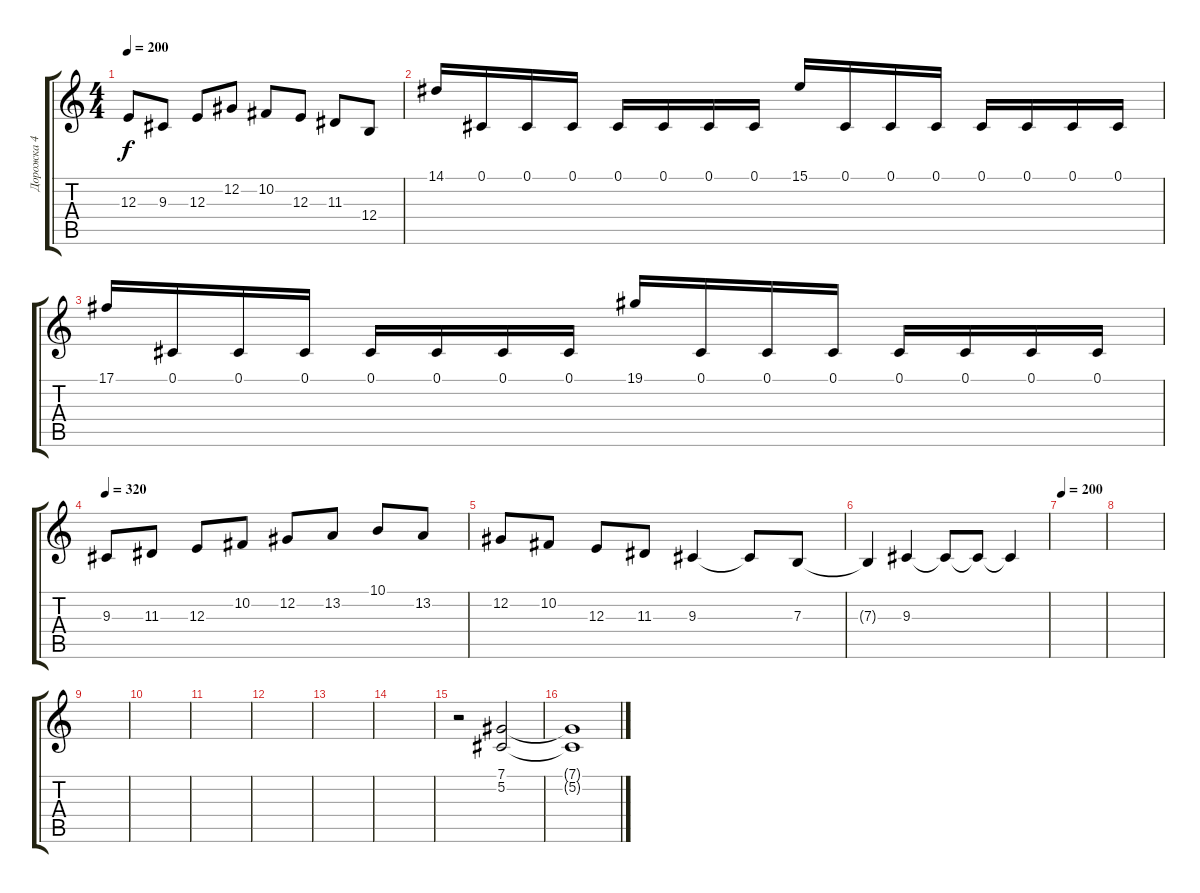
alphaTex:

\track ("Дорожка 4" "Дорожка 4") {instrument tremolostrings}
\staff {score tabs}
\tuning (Db4 Ab3 E3 B2 Gb2 Db2) {hide}
\ts (4 4)
\tempo 200
\clef g2
\ks c
12.3.8{dy f} 9.3.8 12.3.8 12.2.8 10.2.8 12.3.8 11.3.8 12.4.8 |
14.1.16 0.1.16 0.1.16 0.1.16 0.1.16 0.1.16 0.1.16 0.1.16 15.1.16 0.1.16 0.1.16 0.1.16 0.1.16 0.1.16 0.1.16 0.1.16 |
17.1.16 0.1.16 0.1.16 0.1.16 0.1.16 0.1.16 0.1.16 0.1.16 19.1.16 0.1.16 0.1.16 0.1.16 0.1.16 0.1.16 0.1.16 0.1.16 |
\tempo 340
\tempo 320
9.3.8 11.3.8 12.3.8 10.2.8 12.2.8 13.2.8 10.1.8 13.2.8 |
12.2.8 10.2.8 12.3.8 11.3.8 9.3.4 9.3{t}.8 7.3.8 |
7.3{t}.4 9.3.4 9.3{t}.8 9.3{t}.8 9.3{t}.4 |
\tempo 200
|
|
|
|
|
|
|
|
r.2{instrument tremolostrings} (7.1 5.2).2 |
(7.1{t} 5.2{t}).1
